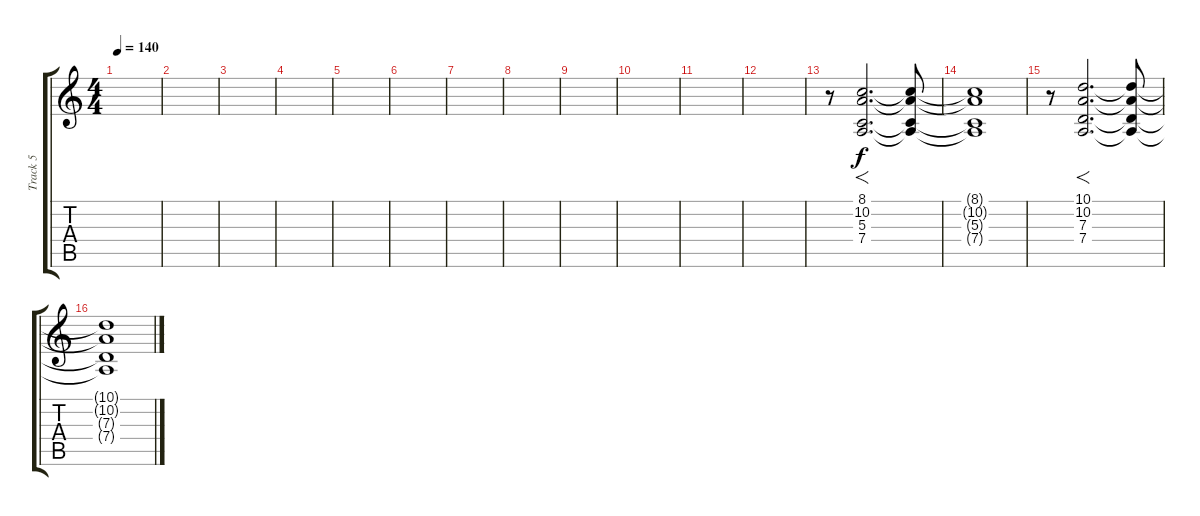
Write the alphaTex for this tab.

\track ("Track 5" "Track 5") {instrument pad4choir}
\staff {score tabs}
\tuning (E4 B3 G3 D3 A2 E2) {hide}
\ts (4 4)
\tempo 140
\clef g2
\ks c
|
|
|
|
|
|
|
|
|
|
|
|
r.8 (8.1 10.2 5.3 7.4).2{f d} (8.1{t} 10.2{t} 5.3{t} 7.4{t}).8 |
(8.1{t} 10.2{t} 5.3{t} 7.4{t}).1 |
r.8 (10.1 10.2 7.3 7.4).2{f d} (10.1{t} 10.2{t} 7.3{t} 7.4{t}).8 |
(10.1{t} 10.2{t} 7.3{t} 7.4{t}).1
